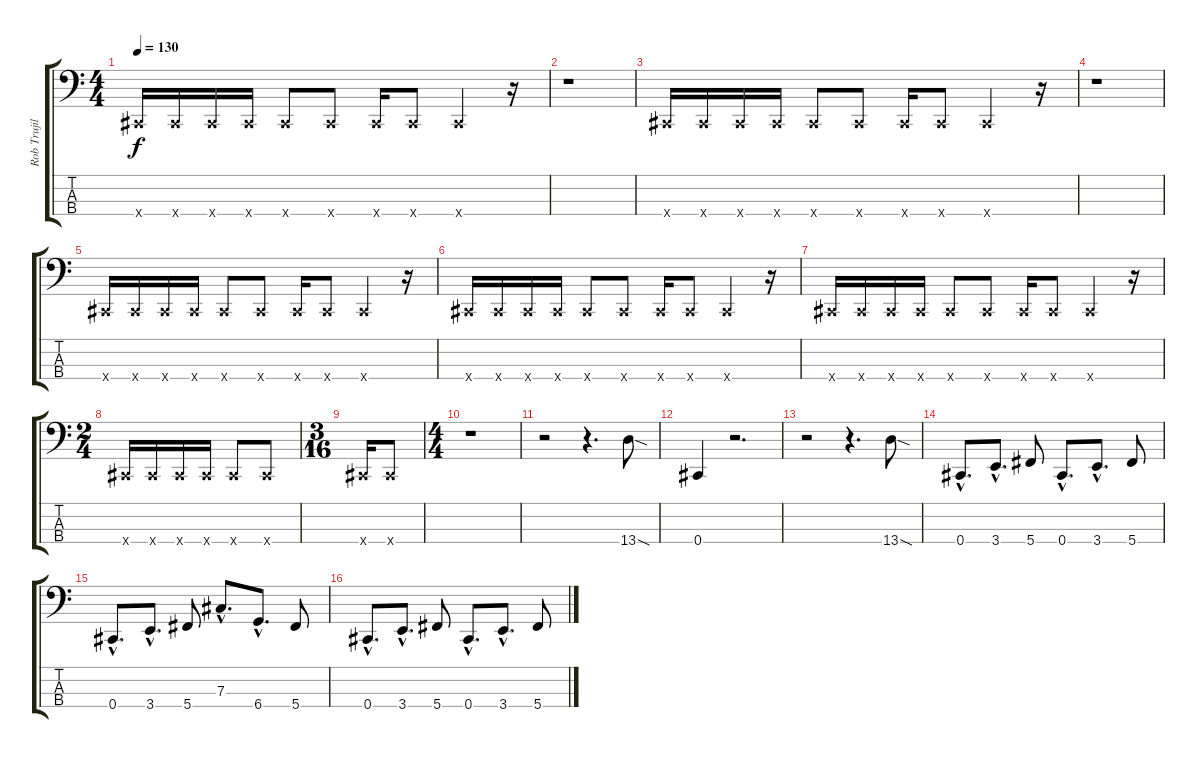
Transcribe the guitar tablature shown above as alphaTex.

\track ("Rob Trujillo" "Rob Trujil") {instrument electricbassfinger}
\staff {score tabs}
\tuning (E2 B1 Gb1 Db1) {hide}
\ts (4 4)
\tempo 130
\clef f4
\ks c
0.4{x}.16{dy f instrument electricbassfinger} 0.4{x}.16 0.4{x}.16 0.4{x}.16 0.4{x}.8 0.4{x}.8 0.4{x}.16 0.4{x}.8 0.4{x}.4 r.16 |
r.1 |
0.4{x}.16 0.4{x}.16 0.4{x}.16 0.4{x}.16 0.4{x}.8 0.4{x}.8 0.4{x}.16 0.4{x}.8 0.4{x}.4 r.16 |
r.1 |
0.4{x}.16 0.4{x}.16 0.4{x}.16 0.4{x}.16 0.4{x}.8 0.4{x}.8 0.4{x}.16 0.4{x}.8 0.4{x}.4 r.16 |
0.4{x}.16 0.4{x}.16 0.4{x}.16 0.4{x}.16 0.4{x}.8 0.4{x}.8 0.4{x}.16 0.4{x}.8 0.4{x}.4 r.16 |
0.4{x}.16 0.4{x}.16 0.4{x}.16 0.4{x}.16 0.4{x}.8 0.4{x}.8 0.4{x}.16 0.4{x}.8 0.4{x}.4 r.16 |
\ts (2 4)
0.4{x}.16 0.4{x}.16 0.4{x}.16 0.4{x}.16 0.4{x}.8 0.4{x}.8 |
\ts (3 16)
0.4{x}.16 0.4{x}.8 |
\ts (4 4)
r.1 |
r.2 r.4{d} 13.4{sod}.8 |
0.4.4 r.2{d} |
r.2 r.4{d} 13.4{sod}.8 |
0.4{hac}.8{d} 3.4{hac}.8{d} 5.4.8 0.4{hac}.8{d} 3.4{hac}.8{d} 5.4.8 |
0.4{hac}.8{d} 3.4{hac}.8{d} 5.4.8 7.3{hac}.8{d} 6.4{hac}.8{d} 5.4.8 |
0.4{hac}.8{d} 3.4{hac}.8{d} 5.4.8 0.4{hac}.8{d} 3.4{hac}.8{d} 5.4.8
